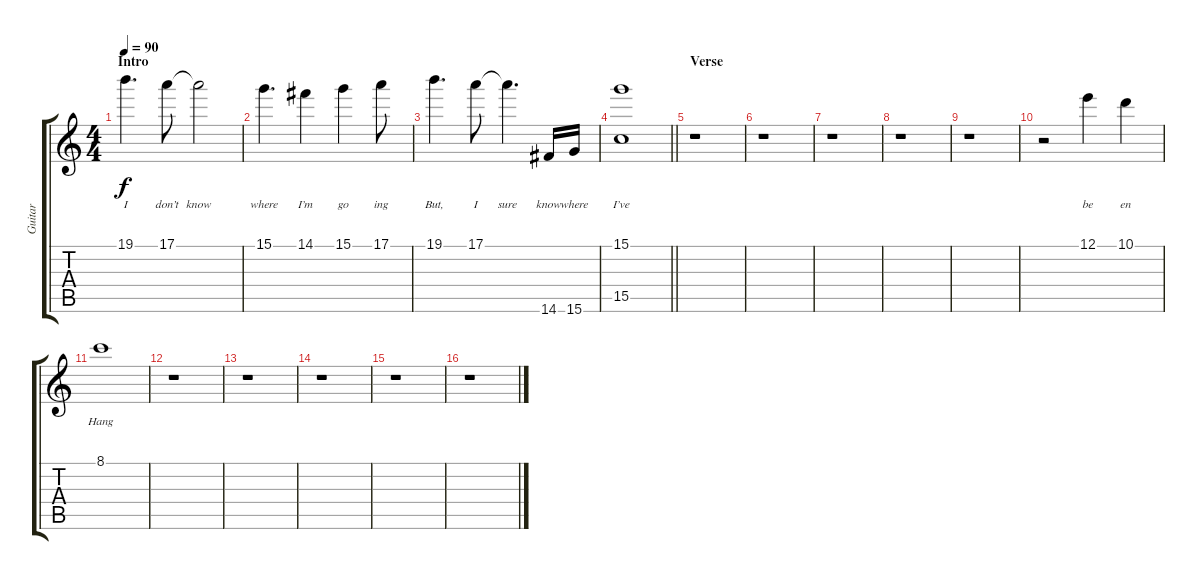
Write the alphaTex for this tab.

\track ("Guitar" "Guitar") {instrument overdrivenguitar}
\staff {score tabs}
\tuning (E4 B3 G3 D3 A2 E2) {hide}
\ts (4 4)
\section ("" "Intro")
\tempo 90
\clef g2
\ks c
19.1.4{d lyrics (0 "I") lyrics (1 "") lyrics (2 "") lyrics (3 "") lyrics (4 "") dy f volume 9 instrument electricguitarclean} 17.1.8{lyrics (0 "don’t") lyrics (1 "") lyrics (2 "") lyrics (3 "") lyrics (4 "")} 17.1{t}.2{lyrics (0 "know") lyrics (1 "") lyrics (2 "") lyrics (3 "") lyrics (4 "")} |
15.1.4{d lyrics (0 "where") lyrics (1 "") lyrics (2 "") lyrics (3 "") lyrics (4 "")} 14.1.4{lyrics (0 "I’m") lyrics (1 "") lyrics (2 "") lyrics (3 "") lyrics (4 "")} 15.1.4{lyrics (0 "go") lyrics (1 "") lyrics (2 "") lyrics (3 "") lyrics (4 "")} 17.1.8{lyrics (0 "ing") lyrics (1 "") lyrics (2 "") lyrics (3 "") lyrics (4 "")} |
19.1.4{d lyrics (0 "But,") lyrics (1 "") lyrics (2 "") lyrics (3 "") lyrics (4 "")} 17.1.8{lyrics (0 "I") lyrics (1 "") lyrics (2 "") lyrics (3 "") lyrics (4 "")} 17.1{t}.4{d lyrics (0 "sure") lyrics (1 "") lyrics (2 "") lyrics (3 "") lyrics (4 "")} 14.6.16{lyrics (0 "know") lyrics (1 "") lyrics (2 "") lyrics (3 "") lyrics (4 "")} 15.6.16{lyrics (0 "where") lyrics (1 "") lyrics (2 "") lyrics (3 "") lyrics (4 "")} |
\barLineRight lightlight
(15.1 15.5).1{lyrics (0 "I’ve") lyrics (1 "") lyrics (2 "") lyrics (3 "") lyrics (4 "")} |
\section ("" "Verse")
r.1 |
r.1 |
r.1 |
r.1 |
r.1 |
r.2 12.1.4{lyrics (0 "be") lyrics (1 "") lyrics (2 "") lyrics (3 "") lyrics (4 "")} 10.1.4{lyrics (0 "en") lyrics (1 "") lyrics (2 "") lyrics (3 "") lyrics (4 "")} |
8.1.1{lyrics (0 "Hang") lyrics (1 "") lyrics (2 "") lyrics (3 "") lyrics (4 "")} |
r.1 |
r.1 |
r.1 |
r.1 |
r.1
